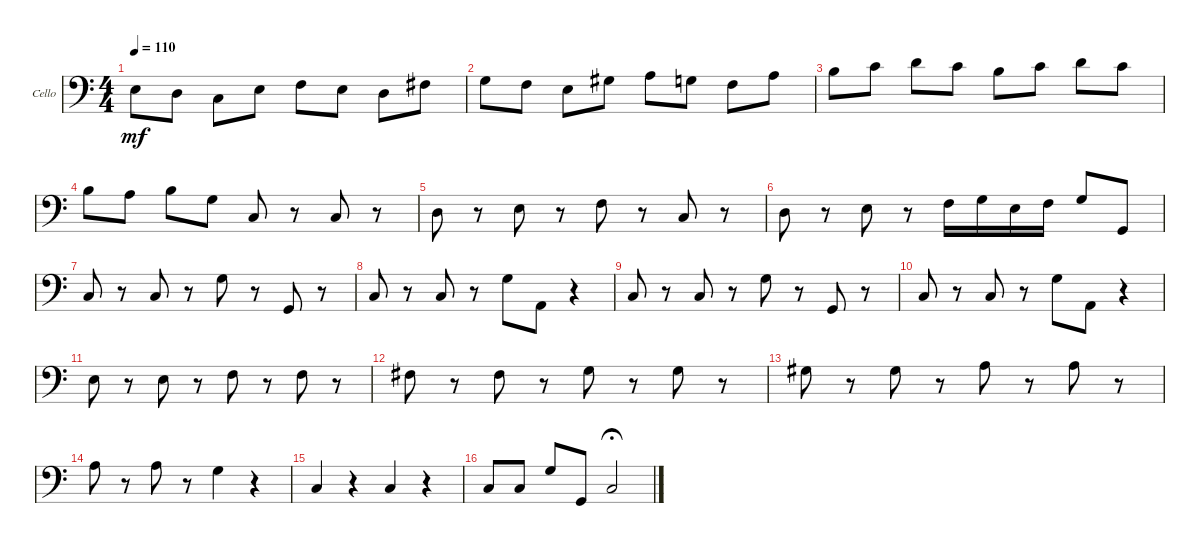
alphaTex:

\defaultSystemsLayout 4
\bracketExtendMode groupsimilarinstruments
\firstSystemTrackNameOrientation horizontal
\otherSystemsTrackNameOrientation horizontal
\track ("Cello" "Cello") {instrument cello}
\staff {score}
\tuning (A3 D3 G2 C2)
\ts (4 4)
\tempo 110
\clef f4
\scale
0.333333
\ks c
2.2.8{dy mf} 0.2.8 5.3.8 2.2.8 3.2.8 2.2.8 0.2.8 4.2.8 |
\scale
0.333333 5.2.8 3.2.8 2.2.8 6.2.8 0.1.8 5.2.8 3.2.8 0.1.8 |
\scale
0.333333 2.1.8 3.1.8 5.1.8 3.1.8 2.1.8 3.1.8 5.1.8 3.1.8 |
\scale
0.333333 2.1.8 0.1.8 2.1.8 5.2.8 5.3.8 r.8 5.3.8 r.8 |
\scale
0.333333 0.2.8 r.8 2.2.8 r.8 3.2.8 r.8 5.3.8 r.8 |
\scale
0.333333 0.2.8 r.8 2.2.8 r.8 3.2.16 5.2.16 2.2.16 3.2.16 5.2.8 0.3.8 |
\scale
0.333333 5.3.8 r.8 5.3.8 r.8 5.2.8 r.8 0.3.8 r.8 |
\scale
0.333333 5.3.8 r.8 5.3.8 r.8 5.2.8 2.3.8 r.4 |
\scale
0.333333 5.3.8 r.8 5.3.8 r.8 5.2.8 r.8 0.3.8 r.8 |
\scale
0.333333 5.3.8 r.8 5.3.8 r.8 5.2.8 2.3.8 r.4 |
\scale
0.333333 2.2.8 r.8 2.2.8 r.8 3.2.8 r.8 3.2.8 r.8 |
\scale
0.333333 4.2.8 r.8 4.2.8 r.8 5.2.8 r.8 5.2.8 r.8 |
\scale
0.333333 6.2.8 r.8 6.2.8 r.8 0.1.8 r.8 0.1.8 r.8 |
\scale
0.333333 0.1.8 r.8 0.1.8 r.8 5.2.4 r.4 |
\scale
0.333333 5.3.4 r.4 5.3.4 r.4 |
5.3.8 5.3.8 5.2.8 0.3.8 5.3.2{fermata (medium 1)}
